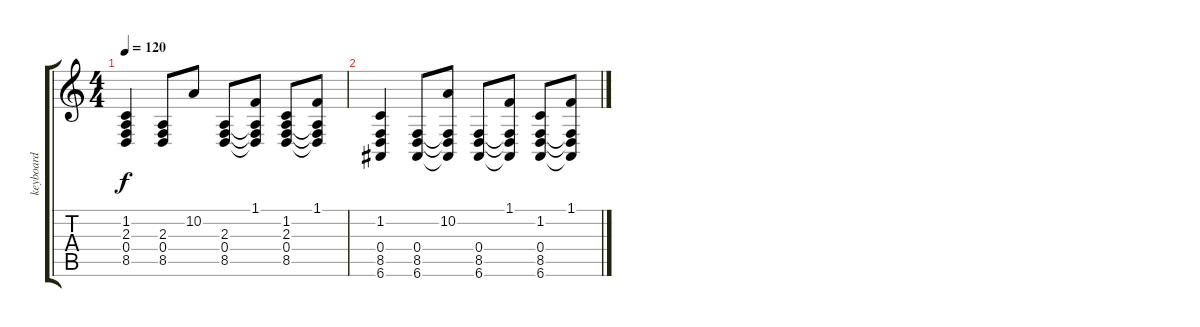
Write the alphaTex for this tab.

\track ("keyboard" "keyboard") {instrument pad4choir}
\staff {score tabs}
\tuning (E4 B3 G3 D3 A2 E2) {hide}
\ts (4 4)
\tempo 120
\clef g2
\ks c
(1.2 2.3 0.4 8.5).4{dy f} (2.3 0.4 8.5).8 10.2.8 (2.3 0.4 8.5).8 (1.1 2.3{t} 0.4{t} 8.5{t}).8 (1.2 2.3 0.4 8.5).8 (1.1 2.3{t} 0.4{t} 8.5{t}).8 |
(1.2 0.4 8.5 6.6).4 (0.4 8.5 6.6).8 (10.2 0.4{t} 8.5{t} 6.6{t}).8 (0.4 8.5 6.6).8 (1.1 0.4{t} 8.5{t} 6.6{t}).8 (1.2 0.4 8.5 6.6).8 (1.1 0.4{t} 8.5{t} 6.6{t}).8
